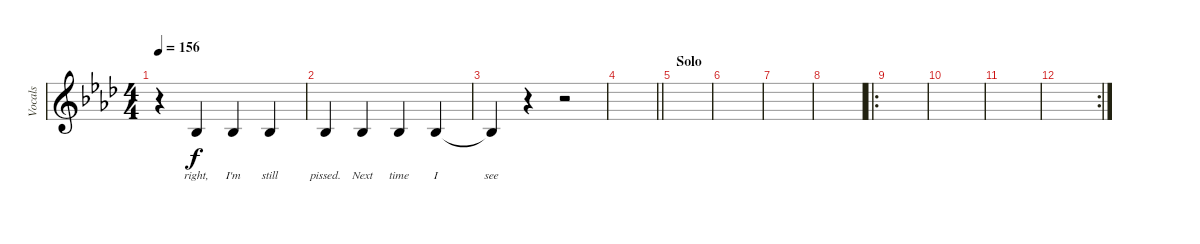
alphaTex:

\track ("Vocals" "Vocals") {instrument synthvoice}
\staff {score}
\tuning (D4 A3 F3 C3 G2 C2) {hide}
\ts (4 4)
\tempo 156
\clef g2
\ks fminor
r.4{dy f} 1.2.4{lyrics (0 "right,") lyrics (1 "") lyrics (2 "") lyrics (3 "") lyrics (4 "")} 1.2.4{lyrics (0 "I'm") lyrics (1 "") lyrics (2 "") lyrics (3 "") lyrics (4 "")} 1.2.4{lyrics (0 "still") lyrics (1 "") lyrics (2 "") lyrics (3 "") lyrics (4 "")} |
1.2.4{lyrics (0 "pissed.") lyrics (1 "") lyrics (2 "") lyrics (3 "") lyrics (4 "")} 1.2.4{lyrics (0 "Next") lyrics (1 "") lyrics (2 "") lyrics (3 "") lyrics (4 "")} 1.2.4{lyrics (0 "time") lyrics (1 "") lyrics (2 "") lyrics (3 "") lyrics (4 "")} 1.2.4{lyrics (0 "I") lyrics (1 "") lyrics (2 "") lyrics (3 "") lyrics (4 "")} |
1.2{t}.4{lyrics (0 "see") lyrics (1 "") lyrics (2 "") lyrics (3 "") lyrics (4 "")} r.4 r.2 |
\barLineRight lightlight
|
\section ("" "Solo")
|
|
|
|
\ro
|
|
|
\rc 2
